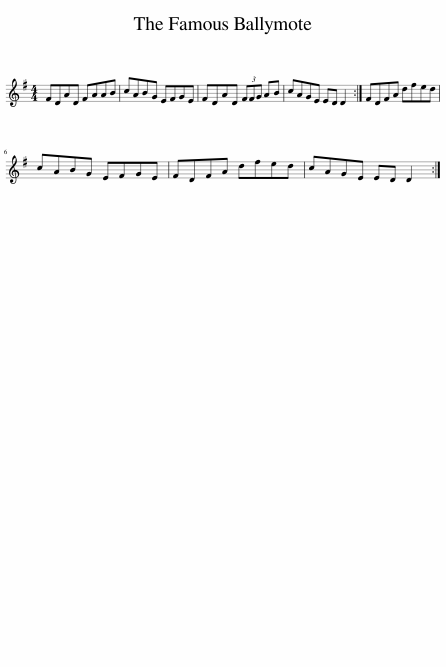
X:1
L:1/8
M:4/4
I:linebreak $
K:G
V:1 treble
V:1
 FDAD FAAB | cABG EFGE | FDAD (3FFG AB | cAGE ED D2 :| FDFA dfed |$ %5
 cABG EFGE | FDFA dfed | cAGE ED D2 :| %8
